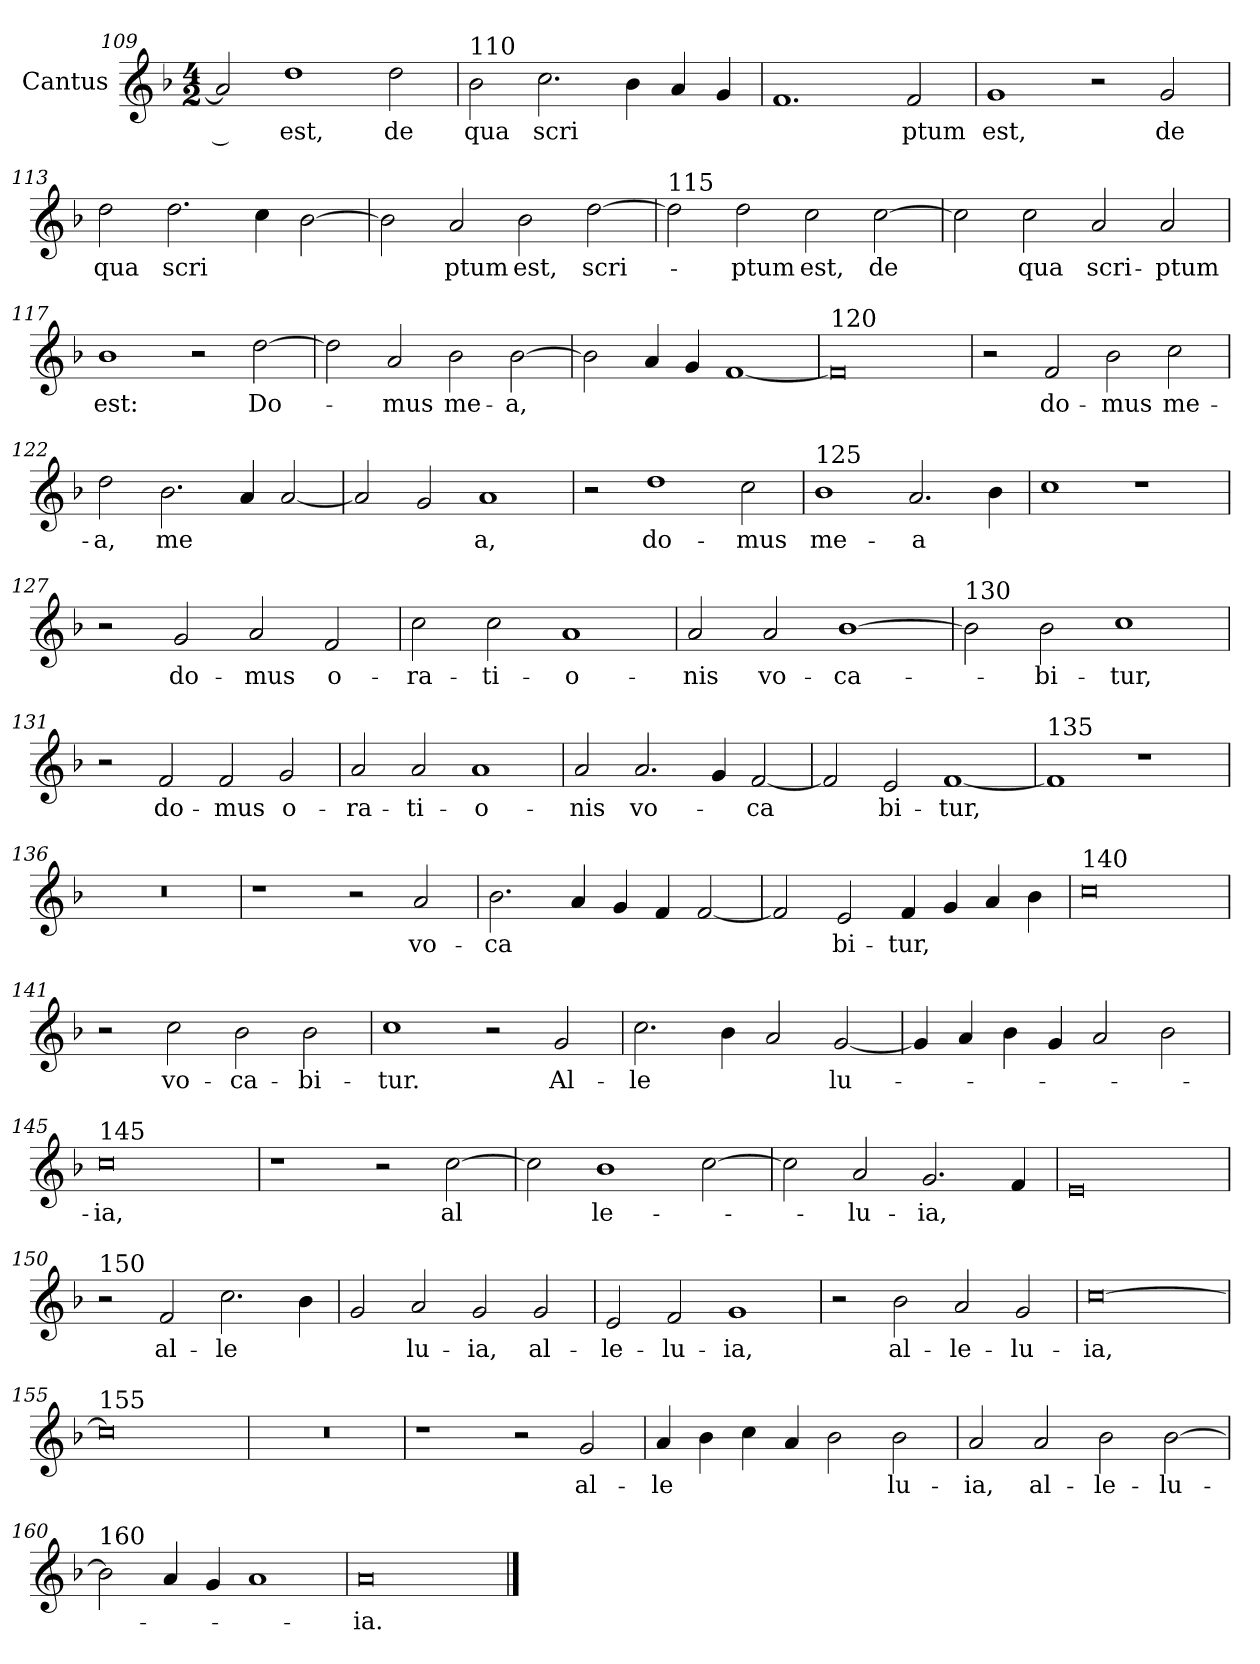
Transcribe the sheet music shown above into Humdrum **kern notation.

**kern	**text
*part1	*part1
*staff1	*staff1
*I"Cantus	*
!!LO:LB:g=z
*clefG2	*
*k[b-]	*
*M4/2	*
=109	=109
!	!LO:LY:b
2a/]	__
!	!LO:LY:b
1dd	est,
!	!LO:LY:b
2dd\	de
=110	=110
!LO:TX:a:t=110	!
!	!LO:LY:b
2b-\	qua
!	!LO:LY:b
2.cc\	scri-
4b-\	.
!	!LO:LY:b
4a/	-
4g/	.
=111	=111
1.f	.
!	!LO:LY:b
2f/	ptum
=112	=112
!	!LO:LY:b
1g	est,
2r	.
!	!LO:LY:b
2g/	de
=113	=113
!	!LO:LY:b
2dd\	qua
!	!LO:LY:b
2.dd\	scri-
4cc\	.
[2b-\	.
!!LO:LB:g=z
=114	=114
!	!LO:LY:b
2b-\]	-
!	!LO:LY:b
2a/	ptum
!	!LO:LY:b
2b-\	est,
!	!LO:LY:b
[2dd\	scri-
=115	=115
!LO:TX:a:t=115	!
2dd\]	.
!	!LO:LY:b
2dd\	ptum
!	!LO:LY:b
2cc\	est,
!	!LO:LY:b
[2cc\	de
=116	=116
2cc\]	.
!	!LO:LY:b
2cc\	qua
!	!LO:LY:b
2a/	scri-
!	!LO:LY:b
2a/	ptum
=117	=117
!	!LO:LY:b
1b-	est:
2r	.
!	!LO:LY:b
[2dd\	Do-
!!LO:LB:g=z
=118	=118
2dd\]	.
!	!LO:LY:b
2a/	mus
!	!LO:LY:b
2b-\	me-
!	!LO:LY:b
[2b-\	a,
=119	=119
2b-\]	.
4a/	.
4g/	.
[1f	.
=120	=120
!LO:TX:a:t=120	!
0f]	.
=121	=121
2r	.
!	!LO:LY:b
2f/	do-
!	!LO:LY:b
2b-\	mus
!	!LO:LY:b
2cc\	me-
=122	=122
!	!LO:LY:b
2dd\	a,
!	!LO:LY:b
2.b-\	me-
4a/	.
[2a/	.
!!LO:PB:g=z
=123	=123
!	!LO:LY:b
2a/]	-
2g/	.
!	!LO:LY:b
1a	a,
=124	=124
2r	.
!	!LO:LY:b
1dd	do-
!	!LO:LY:b
2cc\	mus
=125	=125
!LO:TX:a:t=125	!
!	!LO:LY:b
1b-	me-
!	!LO:LY:b
2.a/	a
4b-\	.
=126	=126
1cc	.
1r	.
=127	=127
2r	.
!	!LO:LY:b
2g/	do-
!	!LO:LY:b
2a/	mus
!	!LO:LY:b
2f/	o-
!!LO:LB:g=z
=128	=128
!	!LO:LY:b
2cc\	ra-
!	!LO:LY:b
2cc\	ti-
!	!LO:LY:b
1a	o-
=129	=129
!	!LO:LY:b
2a/	nis
!	!LO:LY:b
2a/	vo-
!	!LO:LY:b
[1b-	ca-
=130	=130
!LO:TX:a:t=130	!
2b-\]	.
!	!LO:LY:b
2b-\	bi-
!	!LO:LY:b
1cc	tur,
=131	=131
2r	.
!	!LO:LY:b
2f/	do-
!	!LO:LY:b
2f/	mus
!	!LO:LY:b
2g/	o-
=132	=132
!	!LO:LY:b
2a/	ra-
!	!LO:LY:b
2a/	ti-
!	!LO:LY:b
1a	o-
!!LO:LB:g=z
=133	=133
!	!LO:LY:b
2a/	nis
!	!LO:LY:b
2.a/	vo-
4g/	.
!	!LO:LY:b
[2f/	ca-
=134	=134
!	!LO:LY:b
2f/]	-
!	!LO:LY:b
2e/	bi-
!	!LO:LY:b
[1f	tur,
=135	=135
!LO:TX:a:t=135	!
1f]	.
1r	.
=136	=136
0r	.
=137	=137
1r	.
2r	.
!	!LO:LY:b
2a/	vo-
!!LO:LB:g=z
=138	=138
!	!LO:LY:b
2.b-\	ca
4a/	.
4g/	.
!	!LO:LY:b
4f/	-
[2f/	.
=139	=139
2f/]	.
!	!LO:LY:b
2e/	bi-
!	!LO:LY:b
4f/	tur,
4g/	.
4a/	.
4b-\	.
=140	=140
!LO:TX:a:t=140	!
0cc	.
=141	=141
2r	.
!	!LO:LY:b
2cc\	vo-
!	!LO:LY:b
2b-\	ca-
!	!LO:LY:b
2b-\	bi-
!!LO:LB:g=z
=142	=142
!	!LO:LY:b
1cc	tur.
2r	.
!	!LO:LY:b
2g/	Al-
=143	=143
!	!LO:LY:b
2.cc\	le-
4b-\	.
!	!LO:LY:b
2a/	-
!	!LO:LY:b
[2g/	lu-
=144	=144
4g/]	.
4a/	.
4b-\	.
4g/	.
2a/	.
2b-\	.
=145	=145
!LO:TX:a:t=145	!
!	!LO:LY:b
0cc	ia,
=146	=146
1r	.
2r	.
!	!LO:LY:b
[2cc\	al-
!!LO:LB:g=z
=147	=147
!	!LO:LY:b
2cc\]	-
!	!LO:LY:b
1b-	le-
[2cc\	.
=148	=148
2cc\]	.
!	!LO:LY:b
2a/	lu-
!	!LO:LY:b
2.g/	ia,
4f/	.
=149	=149
0e	.
=150	=150
!LO:TX:a:t=150	!
2r	.
!	!LO:LY:b
2f/	al-
!	!LO:LY:b
2.cc\	le-
4b-\	.
=151	=151
!	!LO:LY:b
2g/	-
!	!LO:LY:b
2a/	lu-
!	!LO:LY:b
2g/	ia,
!	!LO:LY:b
2g/	al-
!!LO:LB:g=z
=152	=152
!	!LO:LY:b
2e/	le-
!	!LO:LY:b
2f/	lu-
!	!LO:LY:b
1g	ia,
=153	=153
2r	.
!	!LO:LY:b
2b-\	al-
!	!LO:LY:b
2a/	le-
!	!LO:LY:b
2g/	lu-
=154	=154
!	!LO:LY:b
[0cc	ia,
=155	=155
!LO:TX:a:t=155	!
0cc]	.
=156	=156
0r	.
=157	=157
1r	.
2r	.
!	!LO:LY:b
2g/	al-
!!LO:LB:g=z
=158	=158
!	!LO:LY:b
4a/	le
4b-\	.
4cc\	.
4a/	.
2b-\	.
!	!LO:LY:b
2b-\	lu-
=159	=159
!	!LO:LY:b
2a/	ia,
!	!LO:LY:b
2a/	al-
!	!LO:LY:b
2b-\	le-
!	!LO:LY:b
[2b-\	lu-
=160	=160
!LO:TX:a:t=160	!
2b-\]	.
4a/	.
4g/	.
1a	.
=161	=161
!	!LO:LY:b
0a	ia.
==	==
*-	*-
